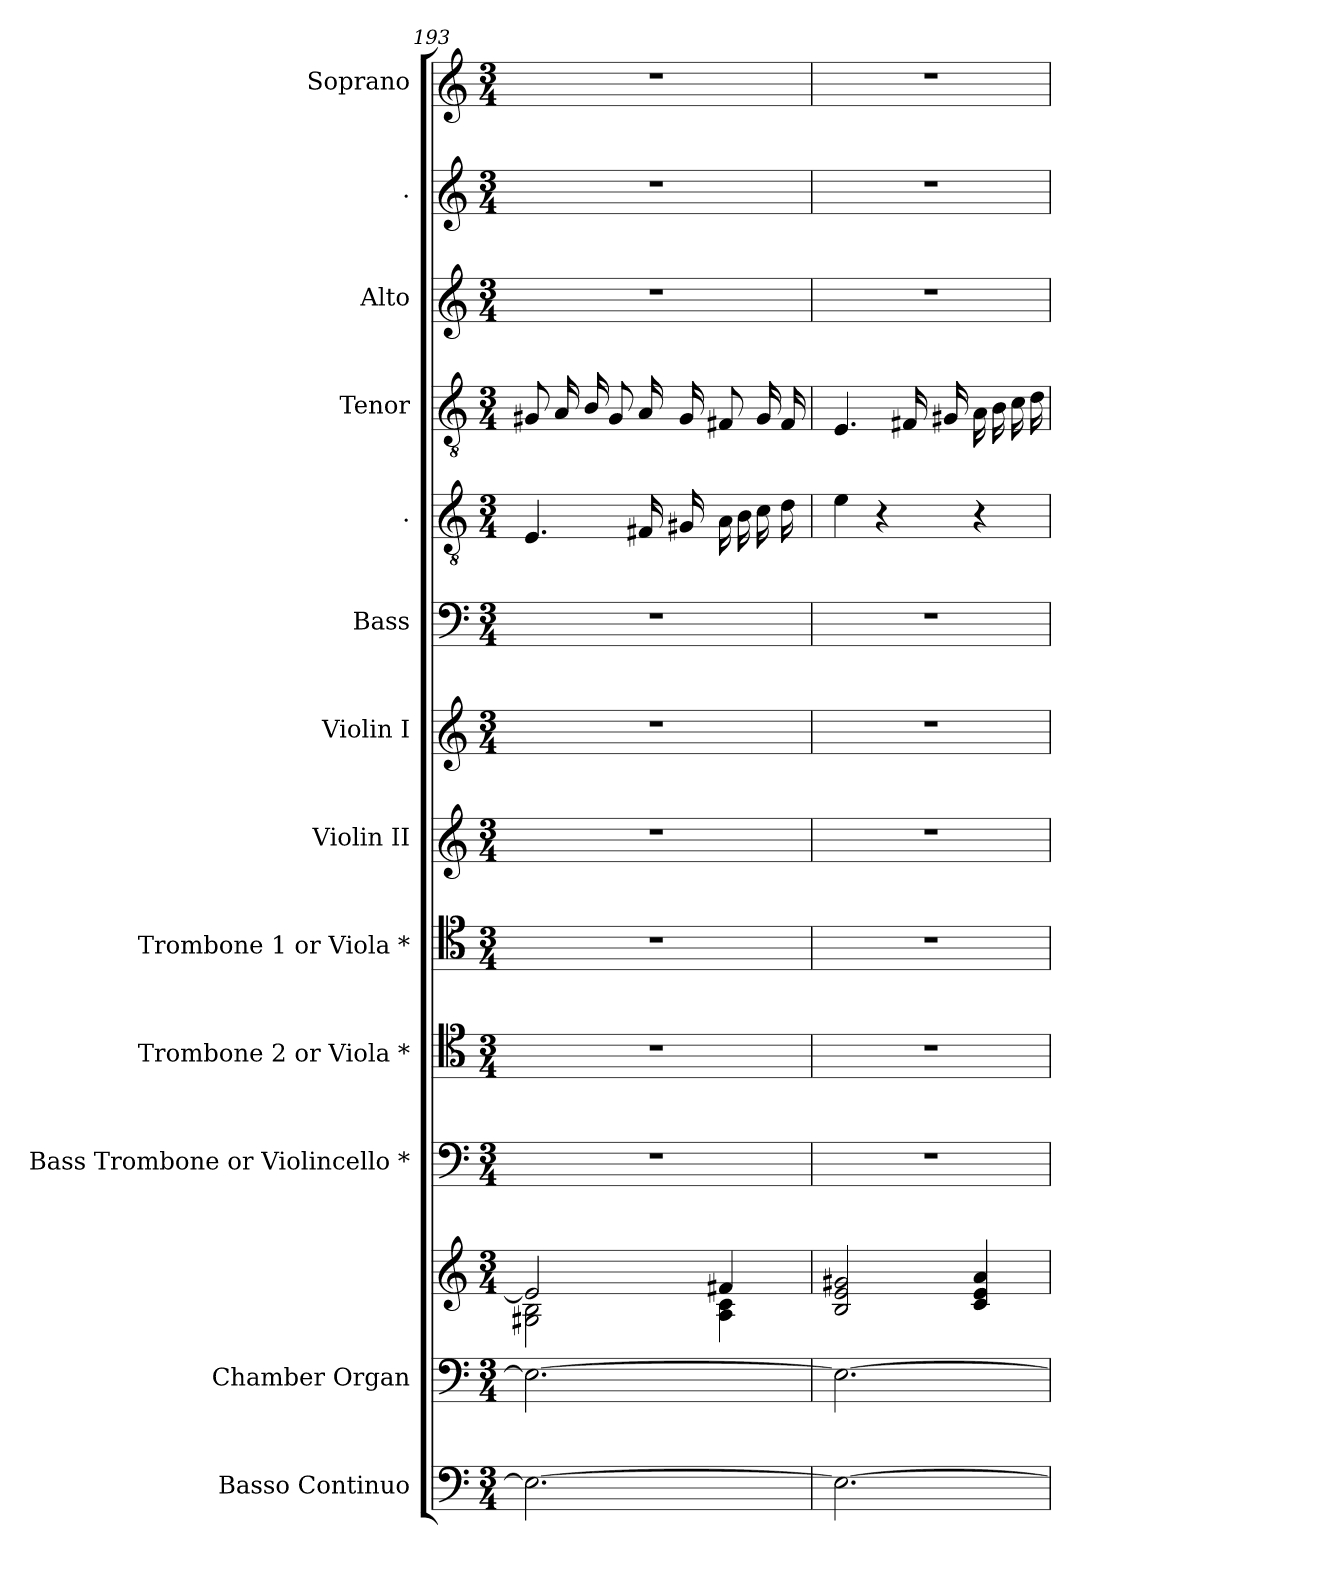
**kern	**kern	**kern	**kern	**kern	**kern	**kern	**kern	**kern	**kern	**kern	**kern	**kern	**kern
*part13	*part12	*part12	*part11	*part10	*part9	*part8	*part7	*part6	*part5	*part4	*part3	*part2	*part1
*staff14	*staff13	*staff12	*staff11	*staff10	*staff9	*staff8	*staff7	*staff6	*staff5	*staff4	*staff3	*staff2	*staff1
*I"Basso  Continuo	*I"Chamber  Organ	*	*I"Bass Trombone or Violincello *	*I"Trombone 2 or Viola *	*I"Trombone 1 or Viola *	*I"Violin II	*I"Violin I	*I"Bass	*I".	*I"Tenor	*I"Alto	*I".	*I"Soprano
*I'B Cont	*I'Org.	*	*I'B. Tbn.	*I'Tbn 2	*I'Tbn 1	*I'Vln. II	*I'Vln. I	*I'B.	*	*I'T,	*I'A.	*	*I'S.
*clefF4	*clefF4	*clefG2	*clefF4	*clefC4	*clefC4	*clefG2	*clefG2	*clefF4	*clefGv2	*clefGv2	*clefG2	*clefG2	*clefG2
*ITrd7c12	*	*	*	*	*	*	*	*	*ITrd7c12	*ITrd7c12	*	*	*
*k[]	*k[]	*k[]	*k[]	*k[]	*k[]	*k[]	*k[]	*k[]	*k[]	*k[]	*k[]	*k[]	*k[]
*C:	*C:	*C:	*C:	*C:	*C:	*C:	*C:	*C:	*C:	*C:	*C:	*C:	*C:
*M3/4	*M3/4	*M3/4	*M3/4	*M3/4	*M3/4	*M3/4	*M3/4	*M3/4	*M3/4	*M3/4	*M3/4	*M3/4	*M3/4
=193	=193	=193	=193	=193	=193	=193	=193	=193	=193	=193	=193	=193	=193
*	*	*^	*	*	*	*	*	*	*	*	*	*	*
!	!	!	!	!LO:N:vis=1	!LO:N:vis=1	!LO:N:vis=1	!LO:N:vis=1	!LO:N:vis=1	!LO:N:vis=1	!	!	!LO:N:vis=1	!LO:N:vis=1	!LO:N:vis=1
2.EEi\_	2.Ei\_	2ei/]	2G#Xi\ 2Bi	2.r	2.r	2.r	2.r	2.r	2.r	4.EEi/	8GG#Xi/	2.r	2.r	2.r
.	.	.	.	.	.	.	.	.	.	.	16AAi/	.	.	.
.	.	.	.	.	.	.	.	.	.	.	16BBi/	.	.	.
.	.	.	.	.	.	.	.	.	.	.	8GG#i/	.	.	.
.	.	.	.	.	.	.	.	.	.	16FF#Xi/	16AAi/	.	.	.
.	.	.	.	.	.	.	.	.	.	16GG#Xi/	16GG#i/	.	.	.
.	.	4f#Xi/	4Ai\ 4ci	.	.	.	.	.	.	16AAi\	8FF#Xi/	.	.	.
.	.	.	.	.	.	.	.	.	.	16BBi\	.	.	.	.
.	.	.	.	.	.	.	.	.	.	16Ci\	16GG#i/	.	.	.
.	.	.	.	.	.	.	.	.	.	16Di\	16FF#i/	.	.	.
*	*	*v	*v	*	*	*	*	*	*	*	*	*	*	*
!!LO:PB:g=z
=194	=194	=194	=194	=194	=194	=194	=194	=194	=194	=194	=194	=194	=194
!	!	!	!LO:N:vis=1	!LO:N:vis=1	!LO:N:vis=1	!LO:N:vis=1	!LO:N:vis=1	!LO:N:vis=1	!	!	!LO:N:vis=1	!LO:N:vis=1	!LO:N:vis=1
2.EEi\_	2.Ei\_	2Bi/ 2ei 2g#Xi	2.r	2.r	2.r	2.r	2.r	2.r	4Ei\	4.EEi/	2.r	2.r	2.r
.	.	.	.	.	.	.	.	.	4r	.	.	.	.
.	.	.	.	.	.	.	.	.	.	16FF#Xi/	.	.	.
.	.	.	.	.	.	.	.	.	.	16GG#Xi/	.	.	.
.	.	4ci/ 4ei 4ai	.	.	.	.	.	.	4r	16AAi\	.	.	.
.	.	.	.	.	.	.	.	.	.	16BBi\	.	.	.
.	.	.	.	.	.	.	.	.	.	16Ci\	.	.	.
.	.	.	.	.	.	.	.	.	.	16Di\	.	.	.
=	=	=	=	=	=	=	=	=	=	=	=	=	=
*-	*-	*-	*-	*-	*-	*-	*-	*-	*-	*-	*-	*-	*-
